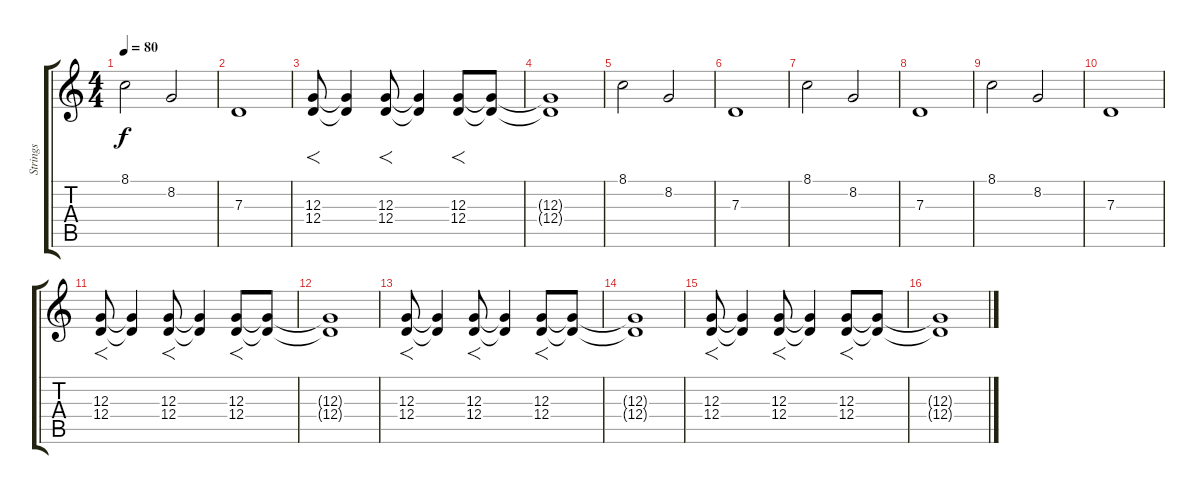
\track ("Strings" "Strings") {instrument stringensemble1}
\staff {score tabs}
\tuning (E4 B3 G3 D3 A2 E2) {hide}
\ts (4 4)
\tempo 80
\clef g2
\ks c
8.1.2{dy f} 8.2.2 |
7.3.1 |
(12.3 12.4).8{f} (12.3{t} 12.4{t}).4 (12.3 12.4).8{f} (12.3{t} 12.4{t}).4 (12.3 12.4).8{f} (12.3{t} 12.4{t}).8 |
(12.3{t} 12.4{t}).1 |
8.1.2 8.2.2 |
7.3.1 |
8.1.2 8.2.2 |
7.3.1 |
8.1.2 8.2.2 |
7.3.1 |
(12.3 12.4).8{f} (12.3{t} 12.4{t}).4 (12.3 12.4).8{f} (12.3{t} 12.4{t}).4 (12.3 12.4).8{f} (12.3{t} 12.4{t}).8 |
(12.3{t} 12.4{t}).1 |
(12.3 12.4).8{f} (12.3{t} 12.4{t}).4 (12.3 12.4).8{f} (12.3{t} 12.4{t}).4 (12.3 12.4).8{f} (12.3{t} 12.4{t}).8 |
(12.3{t} 12.4{t}).1 |
(12.3 12.4).8{f} (12.3{t} 12.4{t}).4 (12.3 12.4).8{f} (12.3{t} 12.4{t}).4 (12.3 12.4).8{f} (12.3{t} 12.4{t}).8 |
(12.3{t} 12.4{t}).1
